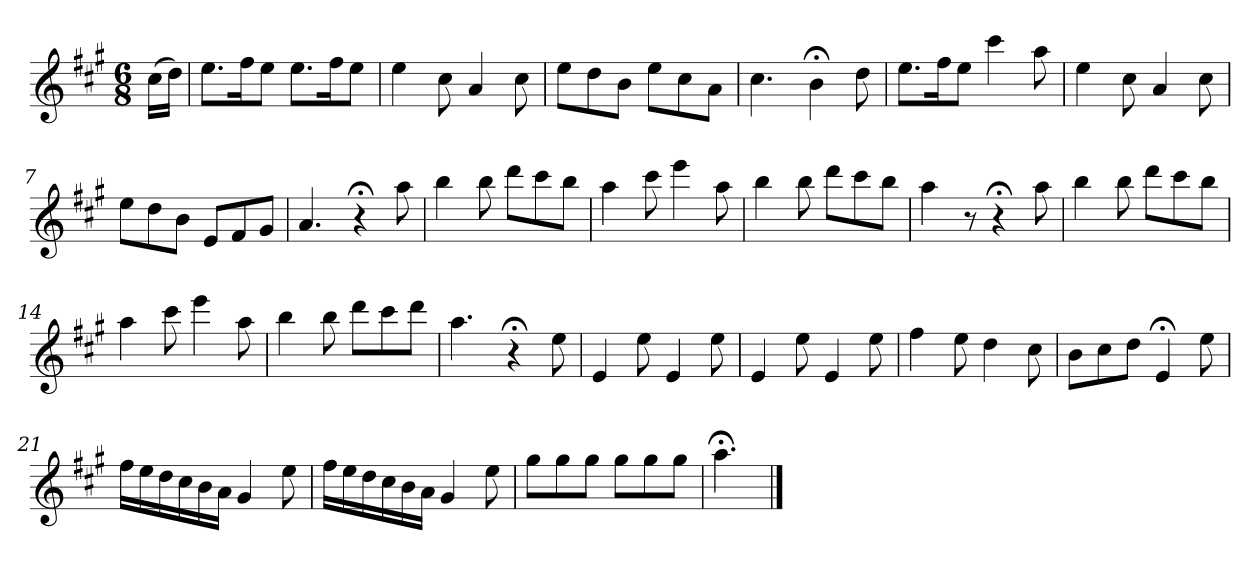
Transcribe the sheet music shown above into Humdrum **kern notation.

**kern
*part1
*staff1
*k[f#c#g#]
*A:
*M6/8
*MM120
=
(16cc#LL
16ddJJ)
=1
8.eeL
16ff#K
8eeJ
8.eeL
16ff#K
8eeJ
=2
4ee
8cc#
4a
8cc#
=3
8eeL
8dd
8bJ
8eeL
8cc#
8aJ
=4
4.cc#
4b;<
8dd
=5
8.eeL
16ff#K
8eeJ
4ccc#
8aa
=6
4ee
8cc#
4a
8cc#
=7
8eeL
8dd
8bJ
8eL
8f#
8g#J
=8
4.a
4r;<
8aa
=9
4bb
8bb
8dddL
8ccc#
8bbJ
=10
4aa
8ccc#
4eee
8aa
=11
4bb
8bb
8dddL
8ccc#
8bbJ
=12
4aa
8r
4r;<
8aa
=13
4bb
8bb
8dddL
8ccc#
8bbJ
=14
4aa
8ccc#
4eee
8aa
=15
4bb
8bb
8dddL
8ccc#
8dddJ
=16
4.aa
4r;<
8ee
=17
4e
8ee
4e
8ee
=18
4e
8ee
4e
8ee
=19
4ff#
8ee
4dd
8cc#
=20
8bL
8cc#
8ddJ
4e;<
8ee
=21
16ff#LL
16ee
16dd
16cc#
16b
16aJJ
4g#
8ee
=22
16ff#LL
16ee
16dd
16cc#
16b
16aJJ
4g#
8ee
=23
8gg#L
8gg#
8gg#J
8gg#L
8gg#
8gg#J
=24
4.aa;<
==
*-
